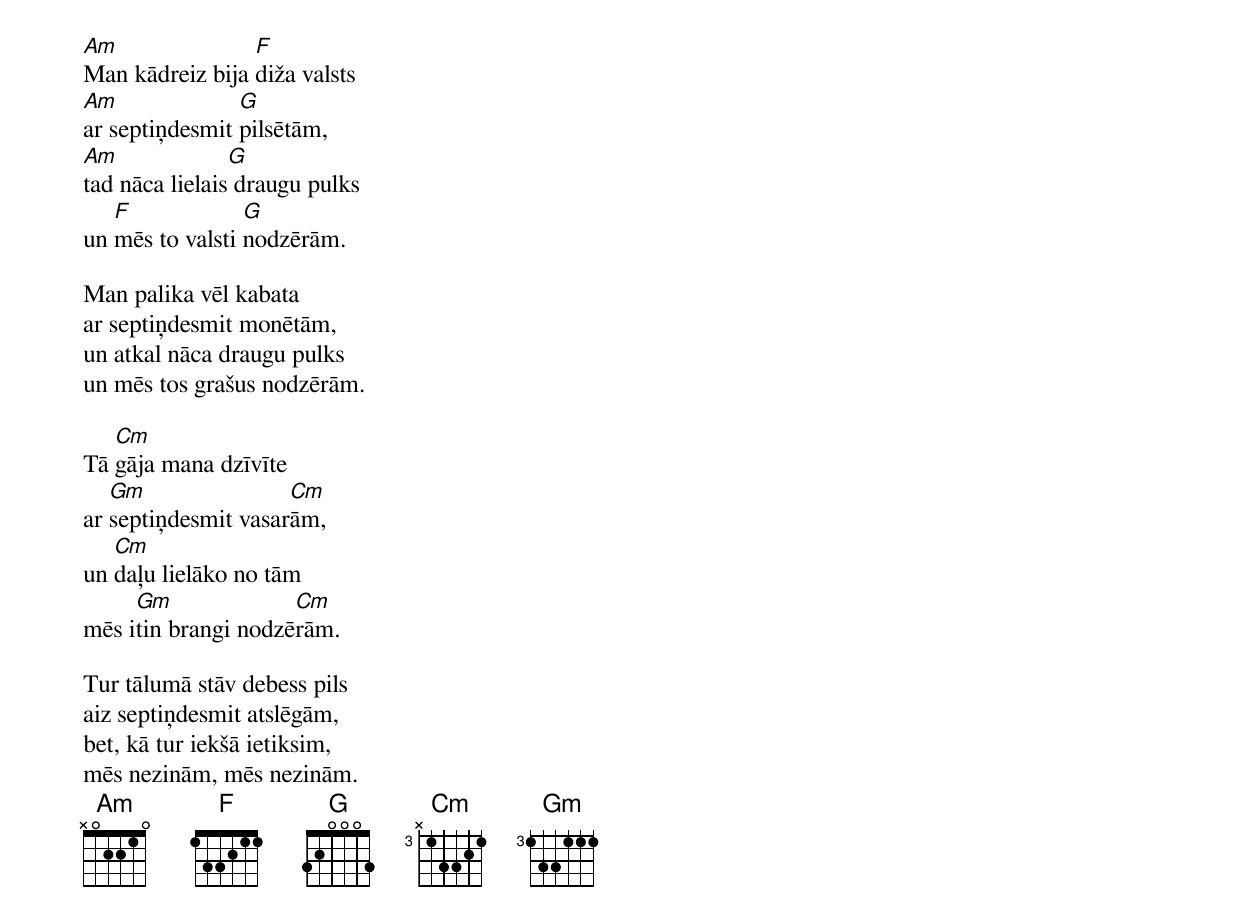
Am               F
Man kādreiz bija diža valsts
Am              G
ar septiņdesmit pilsētām,
Am              G
tad nāca lielais draugu pulks
   F             G
un mēs to valsti nodzērām.

Man palika vēl kabata
ar septiņdesmit monētām,
un atkal nāca draugu pulks
un mēs tos grašus nodzērām.

   Cm
Tā gāja mana dzīvīte
   Gm                Cm
ar septiņdesmit vasarām,
   Cm
un daļu lielāko no tām
     Gm              Cm
mēs itin brangi nodzērām.

Tur tālumā stāv debess pils
aiz septiņdesmit atslēgām,
bet, kā tur iekšā ietiksim,
mēs nezinām, mēs nezinām.
